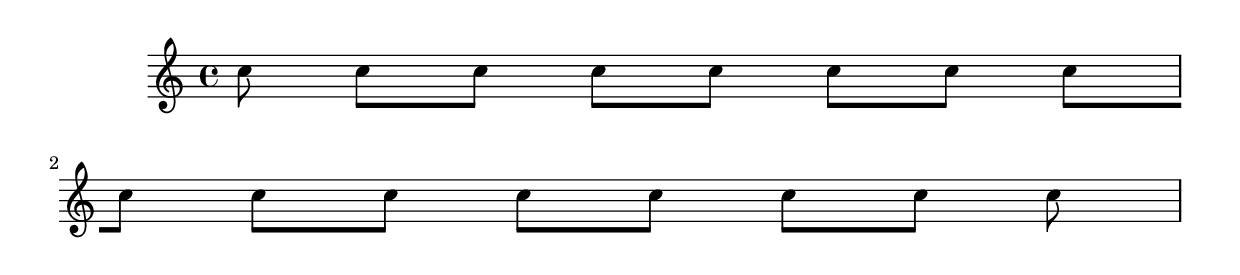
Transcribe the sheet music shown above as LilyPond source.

%% Do not edit this file; it is automatically
%% generated from LSR http://lsr.dsi.unimi.it
%% This file is in the public domain.
\version "2.13.10"

\header {
  lsrtags = "rhythms"

%% Translation of GIT committish: 45fc8488655f9ea122d1ec6e3328892618bd6971
  texidoces = "
Normalmente están prohibidos los saltos de línea si las barras
atraviesan las líneas divisorias.  Se puede cambiar este
comportamiento como se muestra aquí:

"
  doctitlees = "Barras que atraviesan saltos de línea"

%% Translation of GIT committish: d96023d8792c8af202c7cb8508010c0d3648899d
texidocde = "
Zeilenumbrüche sind normalerweise während Balken verboten.  Das kann geändert
werden.

"
  doctitlede = "Balken über Zeilenumbrüche"


%% Translation of GIT committish: b3196fadd8f42d05ba35e8ac42f7da3caf8a3079

  texidocfr = "
Il est normalement impensable qu'un saut de ligne tombe au milieu d'une
ligature.  LilyPond permet néanmoins de l'obtenir.

"
  doctitlefr = "Ligature au moment d'un saut de ligne"

  texidoc = "
Line breaks are normally forbidden when beams cross bar lines. This
behavior can be changed as shown:

"
  doctitle = "Beams across line breaks"
} % begin verbatim

\relative c'' {
  \override Beam #'breakable = ##t
  c8 c[ c] c[ c] c[ c] c[ \break
  c8] c[ c] c[ c] c[ c] c
}


